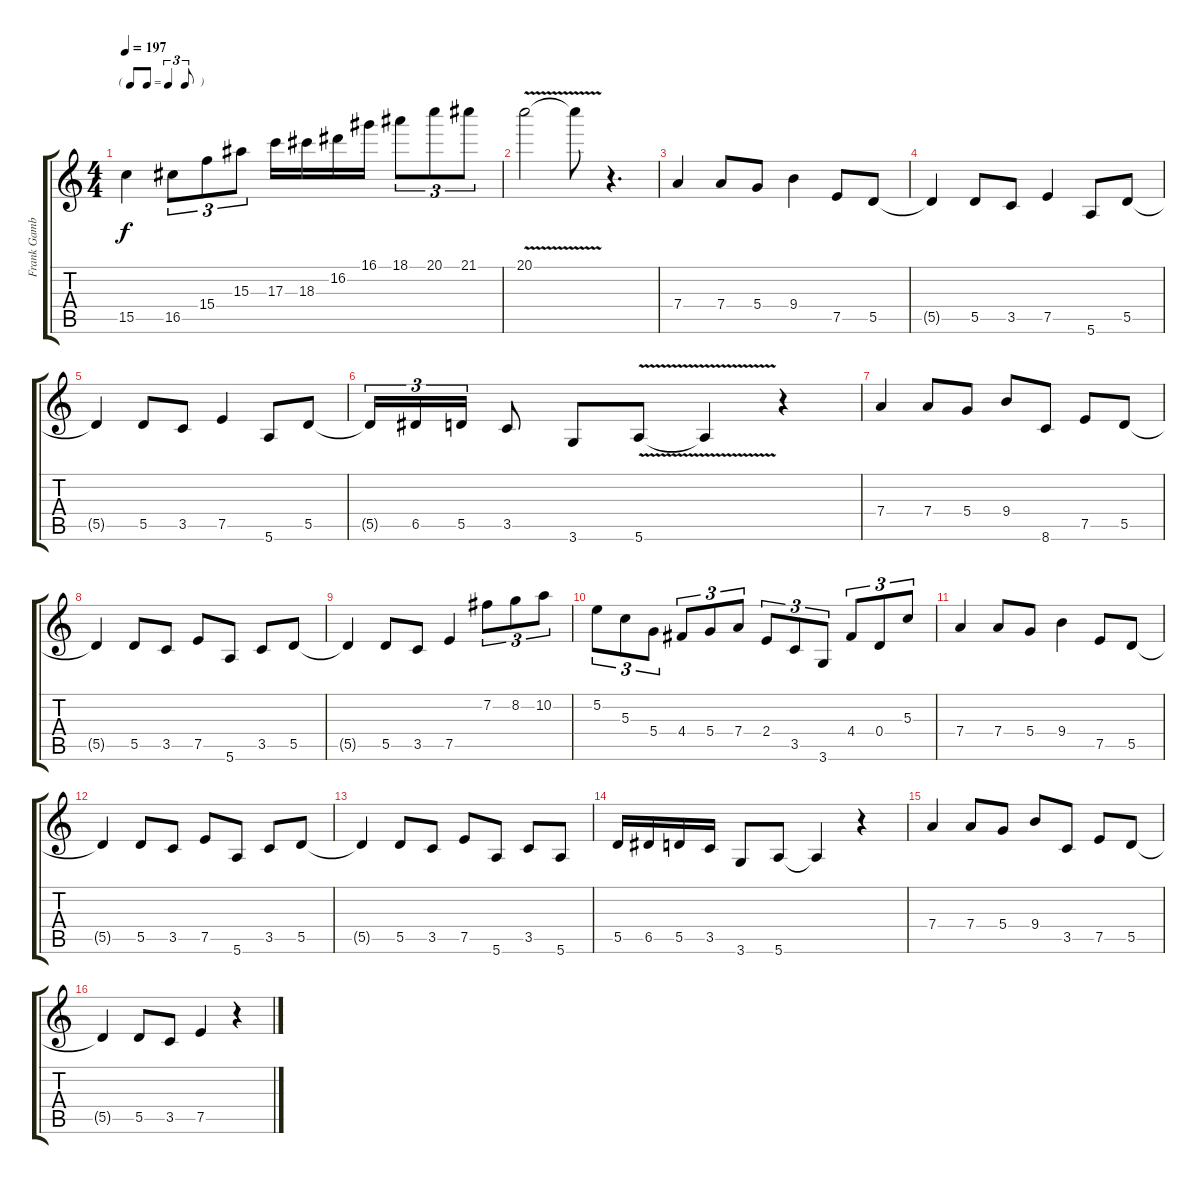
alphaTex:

\track ("Frank Gambale Lead" "Frank Gamb") {instrument overdrivenguitar}
\staff {score tabs}
\tuning (E4 B3 G3 D3 A2 E2) {hide}
\ts (4 4)
\tf triplet8th
\tempo 197
\clef g2
\ks c
15.5.4{dy f} 16.5.8{tu (3 2)} 15.4.8{tu (3 2)} 15.3.8{tu (3 2)} 17.3.16 18.3.16 16.2.16 16.1.16 18.1.8{tu (3 2)} 20.1.8{tu (3 2)} 21.1.8{tu (3 2)} |
20.1{v}.2 20.1{t}.8 r.4{d} |
7.4.4 7.4.8 5.4.8 9.4.4 7.5.8 5.5.8 |
5.5{t}.4 5.5.8 3.5.8 7.5.4 5.6.8 5.5.8 |
5.5{t}.4 5.5.8 3.5.8 7.5.4 5.6.8 5.5.8 |
5.5{t}.16{tu (3 2)} 6.5.16{tu (3 2)} 5.5.16{tu (3 2)} 3.5.8 3.6.8 5.6{v}.8 5.6{t}.4 r.4 |
7.4.4 7.4.8 5.4.8 9.4.8 8.6.8 7.5.8 5.5.8 |
5.5{t}.4 5.5.8 3.5.8 7.5.8 5.6.8 3.5.8 5.5.8 |
5.5{t}.4 5.5.8 3.5.8 7.5.4 7.2.8{tu (3 2)} 8.2.8{tu (3 2)} 10.2.8{tu (3 2)} |
5.2.8{tu (3 2)} 5.3.8{tu (3 2)} 5.4.8{tu (3 2)} 4.4.8{tu (3 2)} 5.4.8{tu (3 2)} 7.4.8{tu (3 2)} 2.4.8{tu (3 2)} 3.5.8{tu (3 2)} 3.6.8{tu (3 2)} 4.4.8{tu (3 2)} 0.4.8{tu (3 2)} 5.3.8{tu (3 2)} |
7.4.4 7.4.8 5.4.8 9.4.4 7.5.8 5.5.8 |
5.5{t}.4 5.5.8 3.5.8 7.5.8 5.6.8 3.5.8 5.5.8 |
5.5{t}.4 5.5.8 3.5.8 7.5.8 5.6.8 3.5.8 5.6.8 |
5.5.16 6.5.16 5.5.16 3.5.16 3.6.8 5.6.8 5.6{t}.4 r.4 |
7.4.4 7.4.8 5.4.8 9.4.8 3.5.8 7.5.8 5.5.8 |
5.5{t}.4 5.5.8 3.5.8 7.5.4 r.4
